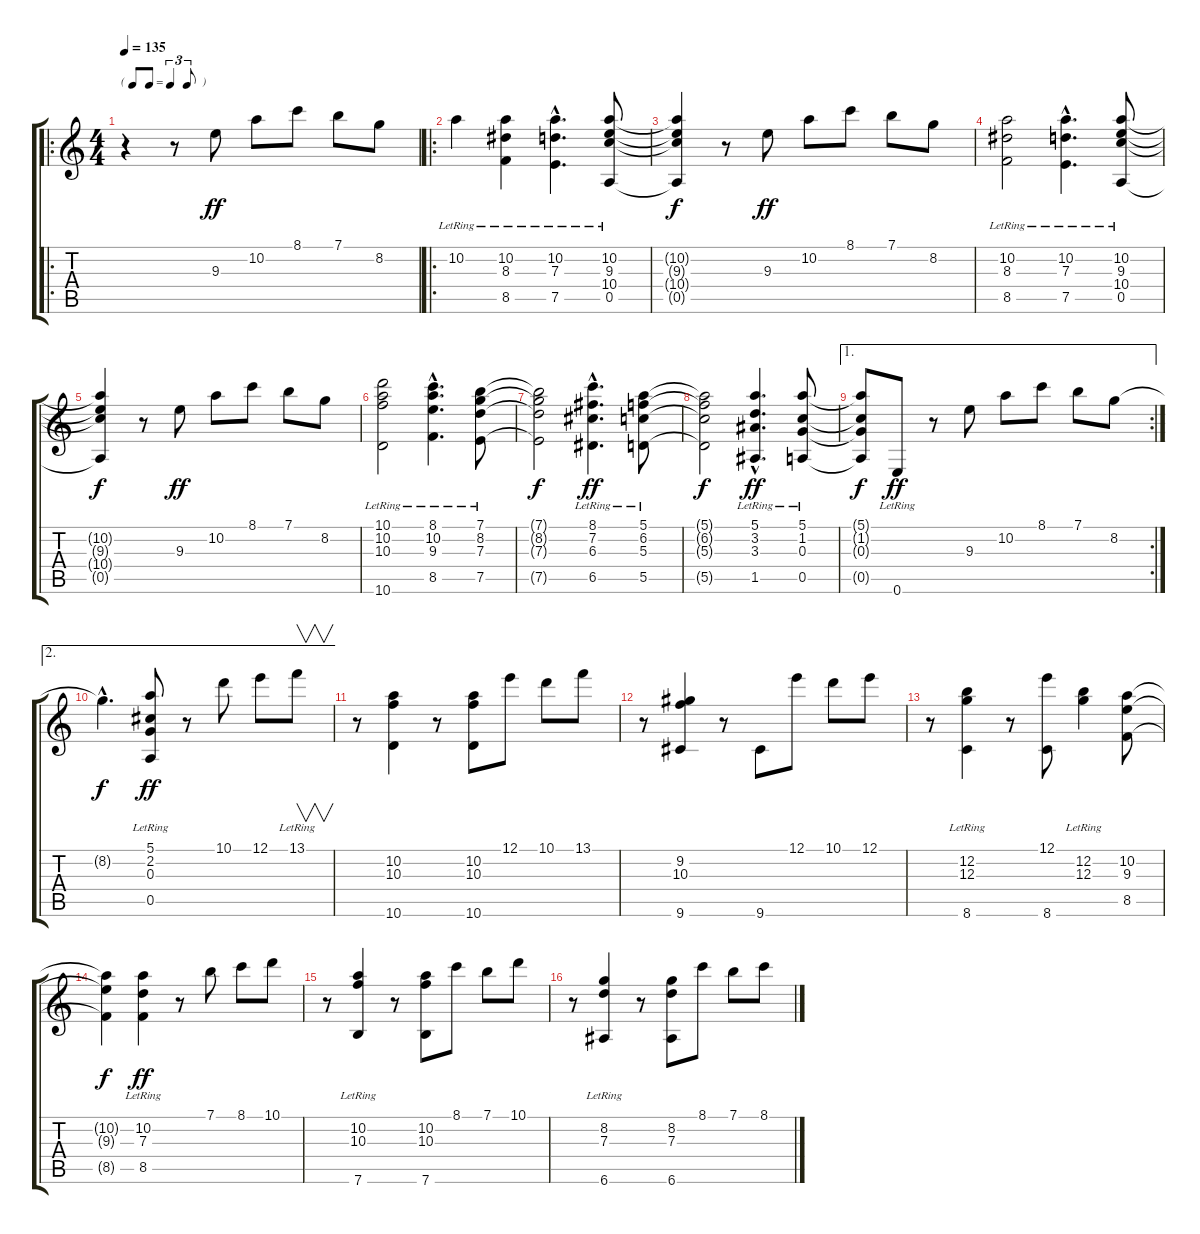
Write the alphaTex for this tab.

\track "" {instrument acousticguitarnylon}
\staff {score tabs}
\tuning (E4 B3 G3 D3 A2 E2) {hide}
\ro
\ts (4 4)
\tf triplet8th
\tempo 135
\clef g2
\ks c
r.4{dy ff instrument acousticguitarnylon} r.8 9.3.8 10.2.8 8.1.8 7.1.8 8.2.8 |
\ro
10.2{lr}.4 (10.2 8.3 8.5{lr}).4 (10.2{hac} 7.3{hac} 7.5{hac lr}).4{d} (10.2 9.3 10.4 0.5{lr}).8 |
(10.2{t} 9.3{t} 10.4{t} 0.5{t}).4{dy f} r.8 9.3.8{dy ff} 10.2.8 8.1.8 7.1.8 8.2.8 |
(10.2 8.3 8.5{lr}).2 (10.2{hac} 7.3{hac} 7.5{hac lr}).4{d} (10.2 9.3 10.4 0.5{lr}).8 |
(10.2{t} 9.3{t} 10.4{t} 0.5{t}).4{dy f} r.8 9.3.8{dy ff} 10.2.8 8.1.8 7.1.8 8.2.8 |
(10.1 10.2 10.3 10.6{lr}).2 (8.1{hac} 10.2{hac} 9.3{hac} 8.5{hac lr}).4{d} (7.1 8.2 7.3 7.5{lr}).8 |
(7.1{t} 8.2{t} 7.3{t} 7.5{t}).2{dy f} (8.1{hac} 7.2{hac} 6.3{hac} 6.5{hac lr}).4{d dy ff} (5.1 6.2 5.3 5.5{lr}).8 |
(5.1{t} 6.2{t} 5.3{t} 5.5{t}).2{dy f} (5.1{hac} 3.2{hac} 3.3{hac} 1.5{hac lr}).4{d dy ff} (5.1 1.2 0.3 0.5{lr}).8 |
\ae 1
\rc 2
(5.1{t} 1.2{t} 0.3{t} 0.5{t}).8{dy f} 0.6{lr}.8{dy ff} r.8 9.3.8 10.2.8 8.1.8 7.1.8 8.2.8 |
\ae 2
8.2{hac t}.4{d dy f} (5.1 2.2 0.3 0.5{lr}).8{dy ff} r.8 10.1.8 12.1.8 13.1{lr}.8{v} |
r.8 (10.2 10.3 10.6).4 r.8 (10.2 10.3 10.6).8 12.1.8 10.1.8 13.1.8 |
r.8 (9.2 10.3 9.6).4 r.8 9.6.8 12.1.8 10.1.8 12.1.8 |
r.8 (12.2 12.3 8.6{lr}).4 r.8 (12.1 8.6).8 (12.2 12.3{lr}).4 (10.2 9.3 8.5).8 |
(10.2{t} 9.3{t} 8.5{t}).4{dy f} (10.2 7.3 8.5{lr}).4{dy ff} r.8 7.1.8 8.1.8 10.1.8 |
r.8 (10.2 10.3 7.6{lr}).4 r.8 (10.2 10.3 7.6).8 8.1.8 7.1.8 10.1.8 |
r.8 (8.2 7.3 6.6{lr}).4 r.8 (8.2 7.3 6.6).8 8.1.8 7.1.8 8.1.8
